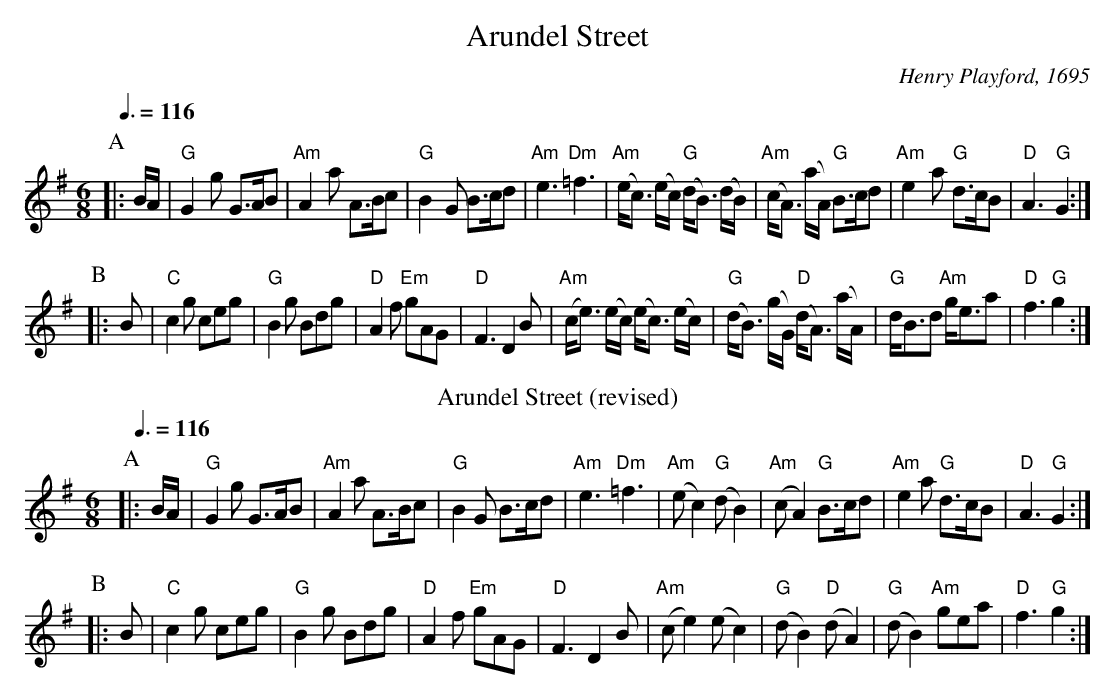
X:1
T:Arundel Street
C:Henry Playford, 1695
Q:3/8=116
M:6/8
L:1/8
K:G
P:A
|: B/A/ | "G"G2g G>AB | "Am"A2a A>Bc | "G"B2G B>cd | "Am"e3 "Dm"=f3 |\
"Am"(e<c) (e/c/) "G"(d<B) (d/B/) | "Am"(c<A) (a/A/) "G"B>cd | "Am"e2a "G"d>cB | "D"A3 "G"G2 :|
P:B
|: B | "C"c2g ceg | "G"B2g Bdg | "D"A2f "Em"gAG | "D"F3 D2B |\
"Am"(c<e) (e/c/) (e<c) (e/c/) | "G"(d<B) (g/G/) "D"(d<A) (a/A/) | "G"d<Bd "Am"g<ea | "D"f3 "G"g2 :|
T:Arundel Street (revised)
C:Henry Playford, 1695
Q:3/8=116
M:6/8
L:1/8
K:G
P:A
|: B/A/ | "G"G2g G>AB | "Am"A2a A>Bc | "G"B2G B>cd | "Am"e3 "Dm"=f3 |\
"Am"(ec2) "G"(dB2) | "Am"(cA2) "G"B>cd | "Am"e2a "G"d>cB | "D"A3 "G"G2 :|
P:B
|: B | "C"c2g ceg | "G"B2g Bdg | "D"A2f "Em"gAG | "D"F3 D2B |\
"Am"(ce2) (ec2) | "G"(dB2) "D"(dA2) | "G"(dB2) "Am"gea | "D"f3 "G"g2 :|
